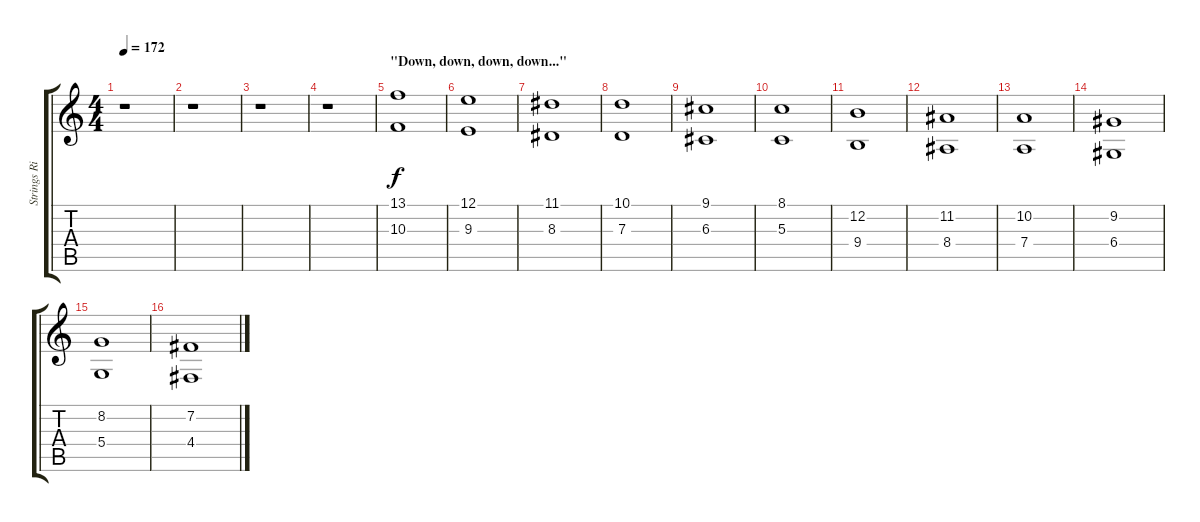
\track ("Strings Right" "Strings Ri") {instrument stringensemble2}
\staff {score tabs}
\tuning (E4 B3 G3 D3 A2 E2) {hide}
\ts (4 4)
\tempo 172
\clef g2
\ks c
r.1{dy f} |
r.1 |
r.1 |
r.1 |
\section ("" "\"Down, down, down, down...\"")
(13.1 10.3).1 |
(12.1 9.3).1 |
(11.1 8.3).1 |
(10.1 7.3).1 |
(9.1 6.3).1 |
(8.1 5.3).1 |
(12.2 9.4).1 |
(11.2 8.4).1 |
(10.2 7.4).1 |
(9.2 6.4).1 |
(8.2 5.4).1 |
(7.2 4.4).1
